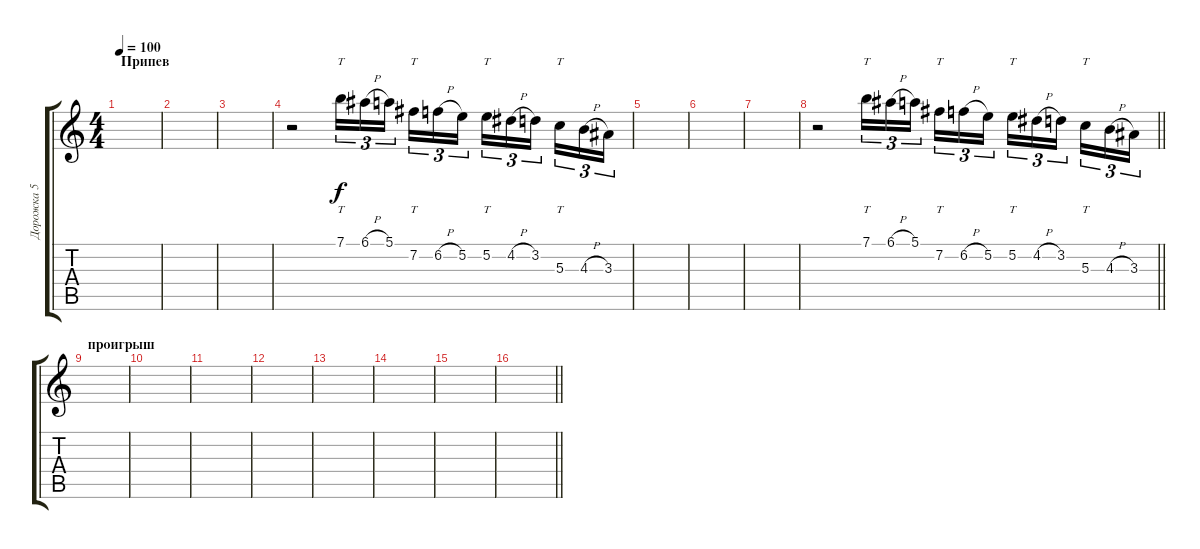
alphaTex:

\track ("Дорожка 5" "Дорожка 5") {instrument distortionguitar}
\staff {score tabs}
\tuning (E4 B3 G3 D3 A2 D2) {hide}
\ts (4 4)
\section ("" "Припев")
\tempo 100
\clef g2
\ks c
|
|
|
r.2 7.1.16{tt tu (3 2)} 6.1{h}.16{tu (3 2)} 5.1.16{tu (3 2) beam splitsecondary} 7.2.16{tt tu (3 2)} 6.2{h}.16{tu (3 2)} 5.2.16{tu (3 2)} 5.2.16{tt tu (3 2)} 4.2{h}.16{tu (3 2)} 3.2.16{tu (3 2) beam splitsecondary} 5.3.16{tt tu (3 2)} 4.3{h}.16{tu (3 2)} 3.3.16{tu (3 2)} |
|
|
|
\barLineRight lightlight
r.2 7.1.16{tt tu (3 2)} 6.1{h}.16{tu (3 2)} 5.1.16{tu (3 2) beam splitsecondary} 7.2.16{tt tu (3 2)} 6.2{h}.16{tu (3 2)} 5.2.16{tu (3 2)} 5.2.16{tt tu (3 2)} 4.2{h}.16{tu (3 2)} 3.2.16{tu (3 2) beam splitsecondary} 5.3.16{tt tu (3 2)} 4.3{h}.16{tu (3 2)} 3.3.16{tu (3 2)} |
\section ("" "проигрыш")
|
|
|
|
|
|
|
\barLineRight lightlight
